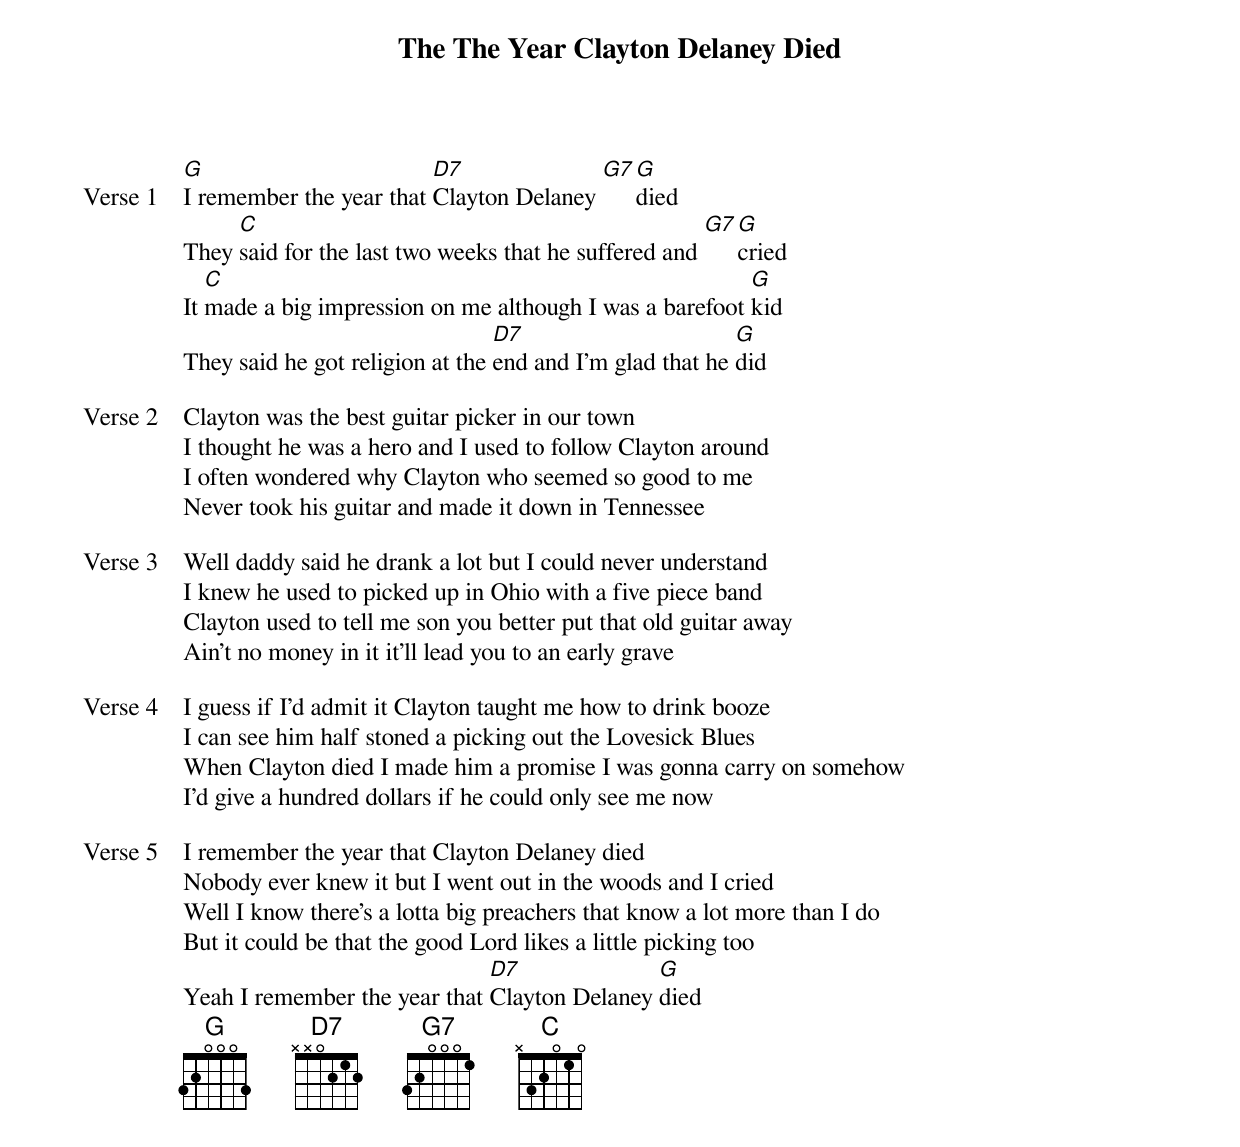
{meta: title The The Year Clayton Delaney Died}
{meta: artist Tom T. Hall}
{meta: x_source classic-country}
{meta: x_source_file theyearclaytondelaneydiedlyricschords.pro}
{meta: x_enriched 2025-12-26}

{start_of_verse: Verse 1}
[G]I remember the year that [D7]Clayton Delaney [G7][G]died
They [C]said for the last two weeks that he suffered and [G7][G]cried
It [C]made a big impression on me although I was a barefoot [G]kid
They said he got religion at the [D7]end and I'm glad that he [G]did
{end_of_verse}

{start_of_verse: Verse 2}
Clayton was the best guitar picker in our town
I thought he was a hero and I used to follow Clayton around
I often wondered why Clayton who seemed so good to me
Never took his guitar and made it down in Tennessee
{end_of_verse}

{start_of_verse: Verse 3}
Well daddy said he drank a lot but I could never understand
I knew he used to picked up in Ohio with a five piece band
Clayton used to tell me son you better put that old guitar away
Ain't no money in it it'll lead you to an early grave
{end_of_verse}

{start_of_verse: Verse 4}
I guess if I'd admit it Clayton taught me how to drink booze
I can see him half stoned a picking out the Lovesick Blues
When Clayton died I made him a promise I was gonna carry on somehow
I'd give a hundred dollars if he could only see me now
{end_of_verse}

{start_of_verse: Verse 5}
I remember the year that Clayton Delaney died
Nobody ever knew it but I went out in the woods and I cried
Well I know there's a lotta big preachers that know a lot more than I do
But it could be that the good Lord likes a little picking too
Yeah I remember the year that [D7]Clayton Delaney [G]died
{end_of_verse}
